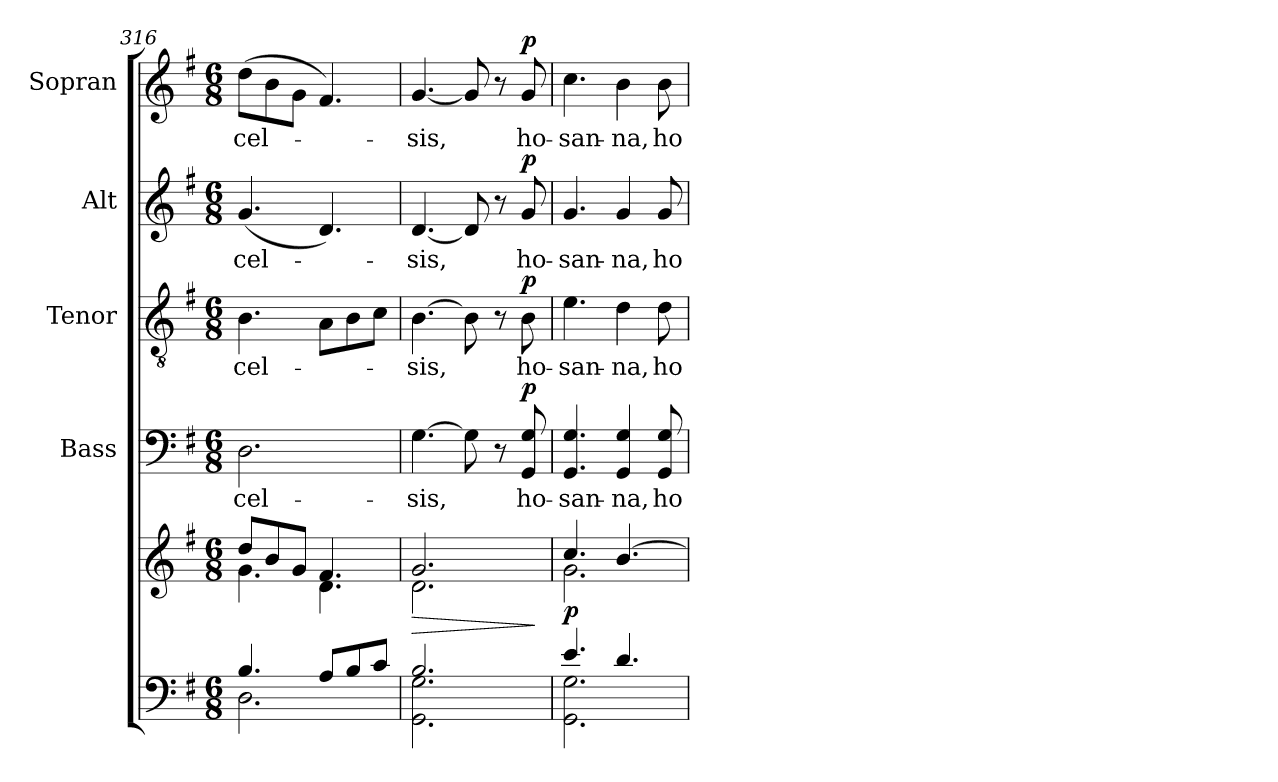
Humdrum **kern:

**kern	**kern	**dynam	**kern	**text	**dynam	**kern	**text	**dynam	**kern	**text	**dynam	**kern	**text	**dynam
*part5	*part5	*part5	*part4	*part4	*part4	*part3	*part3	*part3	*part2	*part2	*part2	*part1	*part1	*part1
*staff6	*staff5	*staff5/6	*staff4	*staff4	*staff4	*staff3	*staff3	*staff3	*staff2	*staff2	*staff2	*staff1	*staff1	*staff1
*	*	*	*I"Bass	*	*	*I"Tenor	*	*	*I"Alt	*	*	*I"Sopran	*	*
*	*	*	*I'B.	*	*	*I'T.	*	*	*I'A.	*	*	*I'S.	*	*
*clefF4	*clefG2	*	*clefF4	*	*	*clefGv2	*	*	*clefG2	*	*	*clefG2	*	*
*k[f#]	*k[f#]	*	*k[f#]	*	*	*k[f#]	*	*	*k[f#]	*	*	*k[f#]	*	*
*G:	*G:	*	*G:	*	*	*G:	*	*	*G:	*	*	*G:	*	*
*M6/8	*M6/8	*	*M6/8	*	*	*M6/8	*	*	*M6/8	*	*	*M6/8	*	*
=316	=316	=316	=316	=316	=316	=316	=316	=316	=316	=316	=316	=316	=316	=316
*^	*^	*	*	*	*	*	*	*	*	*	*	*	*	*
!	!	!	!	!	!	!LO:LY:b	!	!	!LO:LY:b	!	!	!LO:LY:b	!	!	!LO:LY:b	!
4.B/	2.D\	8dd/L	4.g\	.	2.D\	-cel-	.	4.B\	-cel-	.	(<4.g/	-cel-	.	(>8dd\L	-cel-	.
.	.	8b/	.	.	.	.	.	.	.	.	.	.	.	8b\	.	.
.	.	8g/J	.	.	.	.	.	.	.	.	.	.	.	8g\J	.	.
8A/L	.	4.f#/	4.d\	.	.	.	.	8A\L	.	.	4.d/)	.	.	4.f#/)	.	.
8B/	.	.	.	.	.	.	.	8B\	.	.	.	.	.	.	.	.
8c/J	.	.	.	.	.	.	.	8c\J	.	.	.	.	.	.	.	.
=317	=317	=317	=317	=317	=317	=317	=317	=317	=317	=317	=317	=317	=317	=317	=317	=317
!	!	!	!	!LO:HP:b	!	!LO:LY:b	!	!	!LO:LY:b	!	!	!LO:LY:b	!	!	!LO:LY:b	!
2.B/	2.GG\ 2.G\	2.g/	2.d\	>	[4.G\	-sis,	.	[4.B\	-sis,	.	[4.d/	-sis,	.	[4.g/	-sis,	.
.	.	.	.	.	8G\]	.	.	8B\]	.	.	8d/]	.	.	8g/]	.	.
.	.	.	.	.	8r	.	.	8r	.	.	8r	.	.	8r	.	.
!	!	!	!	!	!	!LO:LY:b	!LO:DY:a	!	!LO:LY:b	!LO:DY:a	!	!LO:LY:b	!LO:DY:a	!	!LO:LY:b	!LO:DY:a
.	.	.	.	.	8GG/ 8G/	ho-	p	8B\	ho-	p	8g/	ho-	p	8g/	ho-	p
*v	*v	*	*	*	*	*	*	*	*	*	*	*	*	*	*	*
*	*v	*v	*	*	*	*	*	*	*	*	*	*	*	*	*
.	.	]	.	.	.	.	.	.	.	.	.	.	.	.
=318	=318	=318	=318	=318	=318	=318	=318	=318	=318	=318	=318	=318	=318	=318
*^	*^	*	*	*	*	*	*	*	*	*	*	*	*	*
!	!	!	!	!LO:DY:b	!	!LO:LY:b	!	!	!LO:LY:b	!	!	!LO:LY:b	!	!	!LO:LY:b	!
4.e/	2.GG\ 2.G\	4.cc/	2.g\	p	4.GG/ 4.G/	-san-	.	4.e\	-san-	.	4.g/	-san-	.	4.cc\	-san-	.
!	!	!	!	!	!	!LO:LY:b	!	!	!LO:LY:b	!	!	!LO:LY:b	!	!	!LO:LY:b	!
4.d/	.	[>4.b/	.	.	4GG/ 4G/	-na,	.	4d\	-na,	.	4g/	-na,	.	4b\	-na,	.
!	!	!	!	!	!	!LO:LY:b	!	!	!LO:LY:b	!	!	!LO:LY:b	!	!	!LO:LY:b	!
.	.	.	.	.	8GG/ 8G/	ho-	.	8d\	ho-	.	8g/	ho-	.	8b\	ho-	.
*v	*v	*	*	*	*	*	*	*	*	*	*	*	*	*	*	*
*	*v	*v	*	*	*	*	*	*	*	*	*	*	*	*	*
=	=	=	=	=	=	=	=	=	=	=	=	=	=	=
*-	*-	*-	*-	*-	*-	*-	*-	*-	*-	*-	*-	*-	*-	*-
